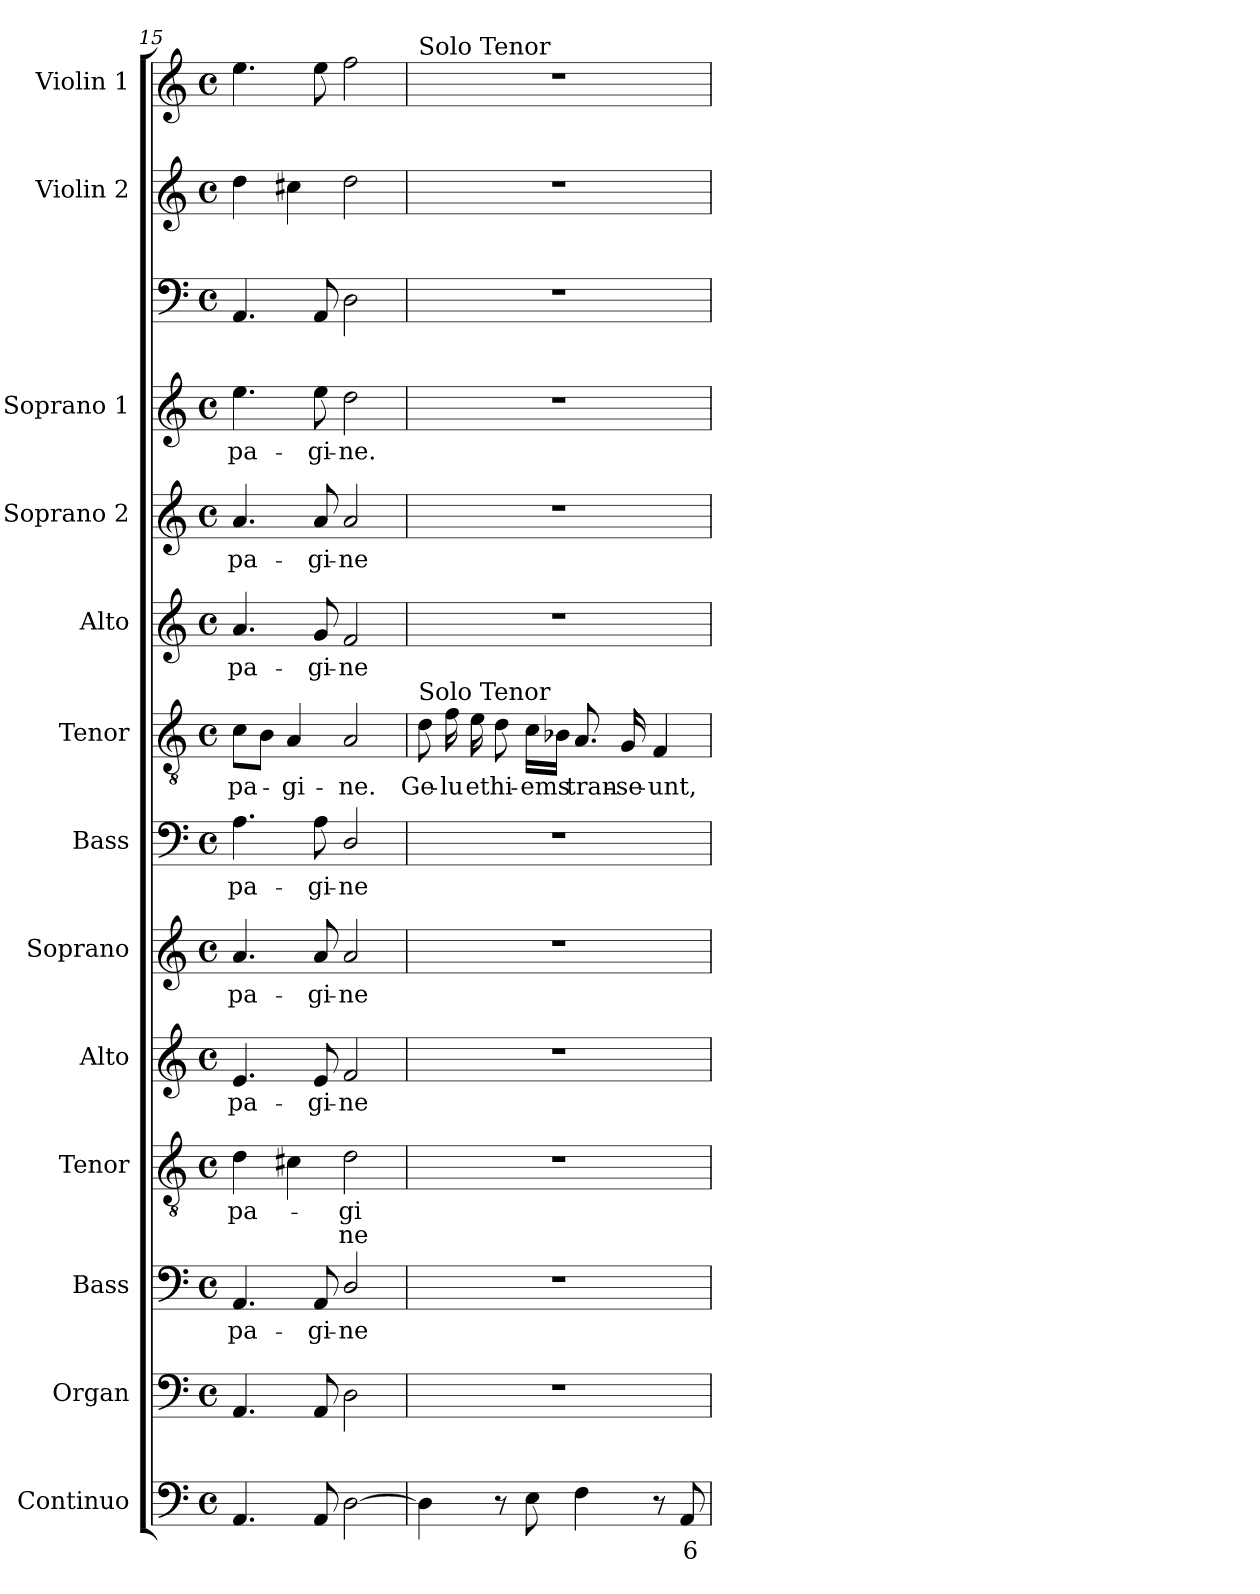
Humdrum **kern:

**kern	**text	**kern	**kern	**text	**kern	**text	**text	**kern	**text	**kern	**text	**kern	**text	**kern	**text	**kern	**text	**kern	**text	**kern	**text	**kern	**kern	**kern
*part14	*part14	*part13	*part12	*part12	*part11	*part11	*part11	*part10	*part10	*part9	*part9	*part8	*part8	*part7	*part7	*part6	*part6	*part5	*part5	*part4	*part4	*part3	*part2	*part1
*staff14	*staff14	*staff13	*staff12	*staff12	*staff11	*staff11	*staff11	*staff10	*staff10	*staff9	*staff9	*staff8	*staff8	*staff7	*staff7	*staff6	*staff6	*staff5	*staff5	*staff4	*staff4	*staff3	*staff2	*staff1
*I"Continuo	*	*I"Organ	*I"Bass	*	*I"Tenor	*	*	*I"Alto	*	*I"Soprano	*	*I"Bass	*	*I"Tenor	*	*I"Alto	*	*I"Soprano 2	*	*I"Soprano 1	*	*I""Acc. to violins"	*I"Violin 2	*I"Violin 1
*I'Cont.	*	*I'Org.	*I'B.	*	*I'T.	*	*	*I'A.	*	*I'S.	*	*I'B.	*	*I'T.	*	*I'A.	*	*I'S2.	*	*I'S1.	*	*I'Ac to violins.	*I'Vln. 2	*I'Vln. 1
*clefF4	*	*clefF4	*clefF4	*	*clefGv2	*	*	*clefG2	*	*clefG2	*	*clefF4	*	*clefGv2	*	*clefG2	*	*clefG2	*	*clefG2	*	*clefF4	*clefG2	*clefG2
*	*	*	*	*	*ITrd7c12	*	*	*	*	*	*	*	*	*ITrd7c12	*	*	*	*	*	*	*	*	*	*
*k[]	*	*k[]	*k[]	*	*k[]	*	*	*k[]	*	*k[]	*	*k[]	*	*k[]	*	*k[]	*	*k[]	*	*k[]	*	*k[]	*k[]	*k[]
*C:	*	*C:	*C:	*	*C:	*	*	*C:	*	*C:	*	*C:	*	*C:	*	*C:	*	*C:	*	*C:	*	*C:	*C:	*C:
*M4/4	*	*M4/4	*M4/4	*	*M4/4	*	*	*M4/4	*	*M4/4	*	*M4/4	*	*M4/4	*	*M4/4	*	*M4/4	*	*M4/4	*	*M4/4	*M4/4	*M4/4
*met(c)	*	*met(c)	*met(c)	*	*met(c)	*	*	*met(c)	*	*met(c)	*	*met(c)	*	*met(c)	*	*met(c)	*	*met(c)	*	*met(c)	*	*met(c)	*met(c)	*met(c)
=15	=15	=15	=15	=15	=15	=15	=15	=15	=15	=15	=15	=15	=15	=15	=15	=15	=15	=15	=15	=15	=15	=15	=15	=15
!	!	!	!	!LO:LY:b:color=#000000	!	!	!	!	!	!	!	!	!	!	!	!	!	!	!	!	!	!	!	!
!	!	!	!	!	!	!LO:LY:b:color=#000000	!	!	!	!	!	!	!	!	!	!	!	!	!	!	!	!	!	!
!	!	!	!	!	!	!	!	!	!LO:LY:b:color=#000000	!	!	!	!	!	!	!	!	!	!	!	!	!	!	!
!	!	!	!	!	!	!	!	!	!	!	!LO:LY:b:color=#000000	!	!	!	!	!	!	!	!	!	!	!	!	!
!	!	!	!	!	!	!	!	!	!	!	!	!	!LO:LY:b:color=#000000	!	!	!	!	!	!	!	!	!	!	!
!	!	!	!	!	!	!	!	!	!	!	!	!	!	!	!LO:LY:b:color=#000000	!	!	!	!	!	!	!	!	!
!	!	!	!	!	!	!	!	!	!	!	!	!	!	!	!	!	!LO:LY:b:color=#000000	!	!	!	!	!	!	!
!	!	!	!	!	!	!	!	!	!	!	!	!	!	!	!	!	!	!	!LO:LY:b:color=#000000	!	!	!	!	!
!	!	!	!	!	!	!	!	!	!	!	!	!	!	!	!	!	!	!	!	!	!LO:LY:b:color=#000000	!	!	!
4.AAi/	.	4.AAi/	4.AAi/	-pa-	4Di\	-pa-	.	4.ei/	-pa-	4.ai/	-pa-	4.Ai\	-pa-	8Ci\L	-pa-	4.ai/	-pa-	4.ai/	-pa-	4.eei\	-pa-	4.AAi/	4ddi\	4.eei\
.	.	.	.	.	.	.	.	.	.	.	.	.	.	8BBi\J	.	.	.	.	.	.	.	.	.	.
!	!	!	!	!	!	!	!	!	!	!	!	!	!	!	!LO:LY:b:color=#000000	!	!	!	!	!	!	!	!	!
.	.	.	.	.	4C#Xi\	.	.	.	.	.	.	.	.	4AAi/	-gi-	.	.	.	.	.	.	.	4cc#Xi\	.
!	!	!	!	!LO:LY:b:color=#000000	!	!	!	!	!	!	!	!	!	!	!	!	!	!	!	!	!	!	!	!
!	!	!	!	!	!	!	!	!	!LO:LY:b:color=#000000	!	!	!	!	!	!	!	!	!	!	!	!	!	!	!
!	!	!	!	!	!	!	!	!	!	!	!LO:LY:b:color=#000000	!	!	!	!	!	!	!	!	!	!	!	!	!
!	!	!	!	!	!	!	!	!	!	!	!	!	!LO:LY:b:color=#000000	!	!	!	!	!	!	!	!	!	!	!
!	!	!	!	!	!	!	!	!	!	!	!	!	!	!	!	!	!LO:LY:b:color=#000000	!	!	!	!	!	!	!
!	!	!	!	!	!	!	!	!	!	!	!	!	!	!	!	!	!	!	!LO:LY:b:color=#000000	!	!	!	!	!
!	!	!	!	!	!	!	!	!	!	!	!	!	!	!	!	!	!	!	!	!	!LO:LY:b:color=#000000	!	!	!
8AAi/	.	8AAi/	8AAi/	-gi-	.	.	.	8ei/	-gi-	8ai/	-gi-	8Ai\	-gi-	.	.	8gi/	-gi-	8ai/	-gi-	8eei\	-gi-	8AAi/	.	8eei\
!	!	!	!	!LO:LY:b:color=#000000	!	!	!	!	!	!	!	!	!	!	!	!	!	!	!	!	!	!	!	!
!	!	!	!	!	!	!LO:LY:b:color=#000000	!LO:LY:b:color=#000000	!	!	!	!	!	!	!	!	!	!	!	!	!	!	!	!	!
!	!	!	!	!	!	!	!	!	!LO:LY:b:color=#000000	!	!	!	!	!	!	!	!	!	!	!	!	!	!	!
!	!	!	!	!	!	!	!	!	!	!	!LO:LY:b:color=#000000	!	!	!	!	!	!	!	!	!	!	!	!	!
!	!	!	!	!	!	!	!	!	!	!	!	!	!LO:LY:b:color=#000000	!	!	!	!	!	!	!	!	!	!	!
!	!	!	!	!	!	!	!	!	!	!	!	!	!	!	!LO:LY:b:color=#000000	!	!	!	!	!	!	!	!	!
!	!	!	!	!	!	!	!	!	!	!	!	!	!	!	!	!	!LO:LY:b:color=#000000	!	!	!	!	!	!	!
!	!	!	!	!	!	!	!	!	!	!	!	!	!	!	!	!	!	!	!LO:LY:b:color=#000000	!	!	!	!	!
!	!	!	!	!	!	!	!	!	!	!	!	!	!	!	!	!	!	!	!	!	!LO:LY:b:color=#000000	!	!	!
[>2Di\	.	2Di\	2Di/	-ne	2Di\	-gi-	-ne	2fi/	-ne	2ai/	-ne	2Di/	-ne	2AAi/	-ne.	2fi/	-ne	2ai/	-ne	2ddi\	-ne.	2Di\	2ddi\	2ffi\
!!LO:PB:g=z
=16	=16	=16	=16	=16	=16	=16	=16	=16	=16	=16	=16	=16	=16	=16	=16	=16	=16	=16	=16	=16	=16	=16	=16	=16
!	!	!	!	!	!	!	!	!	!	!	!	!	!	!	!	!	!	!	!	!	!	!	!	!LO:TX:a:t=Solo Tenor
!	!	!	!	!	!	!	!	!	!	!	!	!	!	!LO:TX:a:t=Solo Tenor	!	!	!	!	!	!	!	!	!	!
!	!	!	!	!	!	!	!	!	!	!	!	!	!	!	!LO:LY:b:color=#000000	!	!	!	!	!	!	!	!	!
4Di\]	.	1r	1r	.	1r	.	.	1r	.	1r	.	1r	.	8Di\	Ge-	1r	.	1r	.	1r	.	1r	1r	1r
!	!	!	!	!	!	!	!	!	!	!	!	!	!	!	!LO:LY:b:color=#000000	!	!	!	!	!	!	!	!	!
.	.	.	.	.	.	.	.	.	.	.	.	.	.	16Fi\	-lu	.	.	.	.	.	.	.	.	.
!	!	!	!	!	!	!	!	!	!	!	!	!	!	!	!LO:LY:b:color=#000000	!	!	!	!	!	!	!	!	!
.	.	.	.	.	.	.	.	.	.	.	.	.	.	16Ei\	et	.	.	.	.	.	.	.	.	.
!	!	!	!	!	!	!	!	!	!	!	!	!	!	!	!LO:LY:b:color=#000000	!	!	!	!	!	!	!	!	!
8r	.	.	.	.	.	.	.	.	.	.	.	.	.	8Di\	hi-	.	.	.	.	.	.	.	.	.
!	!	!	!	!	!	!	!	!	!	!	!	!	!	!	!LO:LY:b:color=#000000	!	!	!	!	!	!	!	!	!
8Ei\	.	.	.	.	.	.	.	.	.	.	.	.	.	16Ci\LL	-ems	.	.	.	.	.	.	.	.	.
.	.	.	.	.	.	.	.	.	.	.	.	.	.	16BB-Xi\JJ	.	.	.	.	.	.	.	.	.	.
!	!	!	!	!	!	!	!	!	!	!	!	!	!	!	!LO:LY:b:color=#000000	!	!	!	!	!	!	!	!	!
4Fi\	.	.	.	.	.	.	.	.	.	.	.	.	.	8.AAi/	tran-	.	.	.	.	.	.	.	.	.
!	!	!	!	!	!	!	!	!	!	!	!	!	!	!	!LO:LY:b:color=#000000	!	!	!	!	!	!	!	!	!
.	.	.	.	.	.	.	.	.	.	.	.	.	.	16GGi/	-se-	.	.	.	.	.	.	.	.	.
!	!	!	!	!	!	!	!	!	!	!	!	!	!	!	!LO:LY:b:color=#000000	!	!	!	!	!	!	!	!	!
8r	.	.	.	.	.	.	.	.	.	.	.	.	.	4FFi/	-unt,	.	.	.	.	.	.	.	.	.
!	!LO:LY:b:color=#000000	!	!	!	!	!	!	!	!	!	!	!	!	!	!	!	!	!	!	!	!	!	!	!
8AAi/	6	.	.	.	.	.	.	.	.	.	.	.	.	.	.	.	.	.	.	.	.	.	.	.
=	=	=	=	=	=	=	=	=	=	=	=	=	=	=	=	=	=	=	=	=	=	=	=	=
*-	*-	*-	*-	*-	*-	*-	*-	*-	*-	*-	*-	*-	*-	*-	*-	*-	*-	*-	*-	*-	*-	*-	*-	*-
